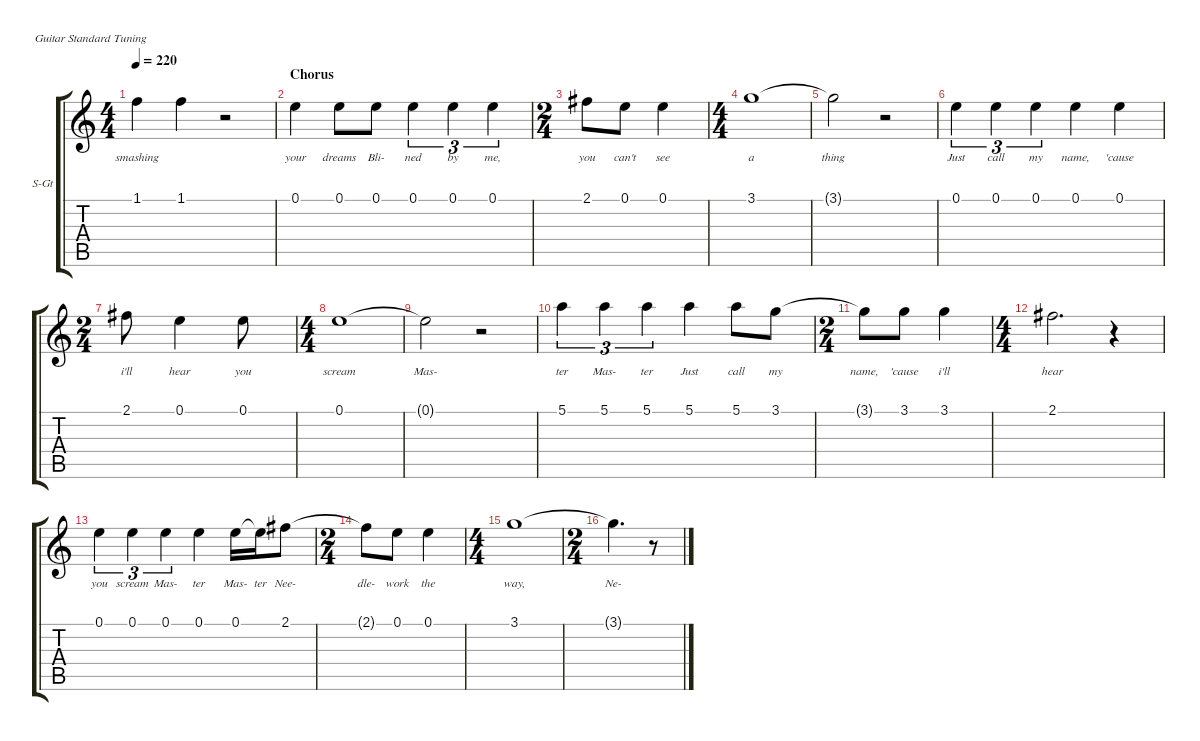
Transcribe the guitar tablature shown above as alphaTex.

\hideDynamics
\bracketExtendMode groupsimilarinstruments
\firstSystemTrackNameOrientation horizontal
\otherSystemsTrackNameOrientation horizontal
\track ("Vocal" "S-Gt") {multiBarRest instrument lead6voice}
\staff {score tabs}
\tuning (E4 B3 G3 D3 A2 E2)
\displaytranspose 12
\ts (4 4)
\tempo 220
\clef g2
\ks c
1.1.4{lyrics (0 "smashing") lyrics (1 "") lyrics (2 "") lyrics (3 "") lyrics (4 "") dy fff} 1.1.4{lyrics (0 "") lyrics (1 "") lyrics (2 "") lyrics (3 "") lyrics (4 "")} r.2 |
\section ("" "Chorus")
0.1.4{lyrics (0 "your") lyrics (1 "") lyrics (2 "") lyrics (3 "") lyrics (4 "")} 0.1.8{lyrics (0 "dreams") lyrics (1 "") lyrics (2 "") lyrics (3 "") lyrics (4 "")} 0.1.8{lyrics (0 "Bli-") lyrics (1 "") lyrics (2 "") lyrics (3 "") lyrics (4 "")} 0.1.4{tu (3 2) lyrics (0 "ned") lyrics (1 "") lyrics (2 "") lyrics (3 "") lyrics (4 "")} 0.1.4{tu (3 2) lyrics (0 "by") lyrics (1 "") lyrics (2 "") lyrics (3 "") lyrics (4 "")} 0.1.4{tu (3 2) lyrics (0 "me,") lyrics (1 "") lyrics (2 "") lyrics (3 "") lyrics (4 "")} |
\ts (2 4)
2.1.8{lyrics (0 "you") lyrics (1 "") lyrics (2 "") lyrics (3 "") lyrics (4 "")} 0.1.8{lyrics (0 "can't") lyrics (1 "") lyrics (2 "") lyrics (3 "") lyrics (4 "")} 0.1.4{lyrics (0 "see") lyrics (1 "") lyrics (2 "") lyrics (3 "") lyrics (4 "")} |
\ts (4 4)
3.1.1{lyrics (0 "a") lyrics (1 "") lyrics (2 "") lyrics (3 "") lyrics (4 "")} |
3.1{t}.2{lyrics (0 "thing") lyrics (1 "") lyrics (2 "") lyrics (3 "") lyrics (4 "") dy f} r.2 |
0.1.4{tu (3 2) lyrics (0 "Just") lyrics (1 "") lyrics (2 "") lyrics (3 "") lyrics (4 "") dy fff} 0.1.4{tu (3 2) lyrics (0 "call") lyrics (1 "") lyrics (2 "") lyrics (3 "") lyrics (4 "")} 0.1.4{tu (3 2) lyrics (0 "my") lyrics (1 "") lyrics (2 "") lyrics (3 "") lyrics (4 "")} 0.1.4{lyrics (0 "name,") lyrics (1 "") lyrics (2 "") lyrics (3 "") lyrics (4 "")} 0.1.4{lyrics (0 "'cause") lyrics (1 "") lyrics (2 "") lyrics (3 "") lyrics (4 "")} |
\ts (2 4)
2.1.8{lyrics (0 "i'll") lyrics (1 "") lyrics (2 "") lyrics (3 "") lyrics (4 "")} 0.1.4{lyrics (0 "hear") lyrics (1 "") lyrics (2 "") lyrics (3 "") lyrics (4 "")} 0.1.8{lyrics (0 "you") lyrics (1 "") lyrics (2 "") lyrics (3 "") lyrics (4 "")} |
\ts (4 4)
0.1.1{lyrics (0 "scream") lyrics (1 "") lyrics (2 "") lyrics (3 "") lyrics (4 "")} |
0.1{t}.2{lyrics (0 "Mas-") lyrics (1 "") lyrics (2 "") lyrics (3 "") lyrics (4 "") dy f} r.2 |
5.1.4{tu (3 2) lyrics (0 "ter") lyrics (1 "") lyrics (2 "") lyrics (3 "") lyrics (4 "") dy fff} 5.1.4{tu (3 2) lyrics (0 "Mas-") lyrics (1 "") lyrics (2 "") lyrics (3 "") lyrics (4 "")} 5.1.4{tu (3 2) lyrics (0 "ter") lyrics (1 "") lyrics (2 "") lyrics (3 "") lyrics (4 "")} 5.1.4{lyrics (0 "Just") lyrics (1 "") lyrics (2 "") lyrics (3 "") lyrics (4 "")} 5.1.8{lyrics (0 "call") lyrics (1 "") lyrics (2 "") lyrics (3 "") lyrics (4 "")} 3.1.8{lyrics (0 "my") lyrics (1 "") lyrics (2 "") lyrics (3 "") lyrics (4 "")} |
\ts (2 4)
3.1{t}.8{lyrics (0 "name,") lyrics (1 "") lyrics (2 "") lyrics (3 "") lyrics (4 "") dy f} 3.1.8{lyrics (0 "'cause") lyrics (1 "") lyrics (2 "") lyrics (3 "") lyrics (4 "") dy fff} 3.1.4{lyrics (0 "i'll") lyrics (1 "") lyrics (2 "") lyrics (3 "") lyrics (4 "")} |
\ts (4 4)
2.1.2{d lyrics (0 "hear") lyrics (1 "") lyrics (2 "") lyrics (3 "") lyrics (4 "")} r.4 |
0.1.4{tu (3 2) lyrics (0 "you") lyrics (1 "") lyrics (2 "") lyrics (3 "") lyrics (4 "")} 0.1.4{tu (3 2) lyrics (0 "scream") lyrics (1 "") lyrics (2 "") lyrics (3 "") lyrics (4 "")} 0.1.4{tu (3 2) lyrics (0 "Mas-") lyrics (1 "") lyrics (2 "") lyrics (3 "") lyrics (4 "")} 0.1.4{lyrics (0 "ter") lyrics (1 "") lyrics (2 "") lyrics (3 "") lyrics (4 "")} 0.1.16{lyrics (0 "Mas-") lyrics (1 "") lyrics (2 "") lyrics (3 "") lyrics (4 "")} 0.1{t}.16{lyrics (0 "ter") lyrics (1 "") lyrics (2 "") lyrics (3 "") lyrics (4 "") dy f} 2.1.8{lyrics (0 "Nee-") lyrics (1 "") lyrics (2 "") lyrics (3 "") lyrics (4 "") dy fff} |
\ts (2 4)
2.1{t}.8{lyrics (0 "dle-") lyrics (1 "") lyrics (2 "") lyrics (3 "") lyrics (4 "") dy f} 0.1.8{lyrics (0 "work") lyrics (1 "") lyrics (2 "") lyrics (3 "") lyrics (4 "") dy fff} 0.1.4{lyrics (0 "the") lyrics (1 "") lyrics (2 "") lyrics (3 "") lyrics (4 "")} |
\ts (4 4)
3.1.1{lyrics (0 "way,") lyrics (1 "") lyrics (2 "") lyrics (3 "") lyrics (4 "")} |
\ts (2 4)
3.1{t}.4{d lyrics (0 "Ne-") lyrics (1 "") lyrics (2 "") lyrics (3 "") lyrics (4 "") dy f} r.8
